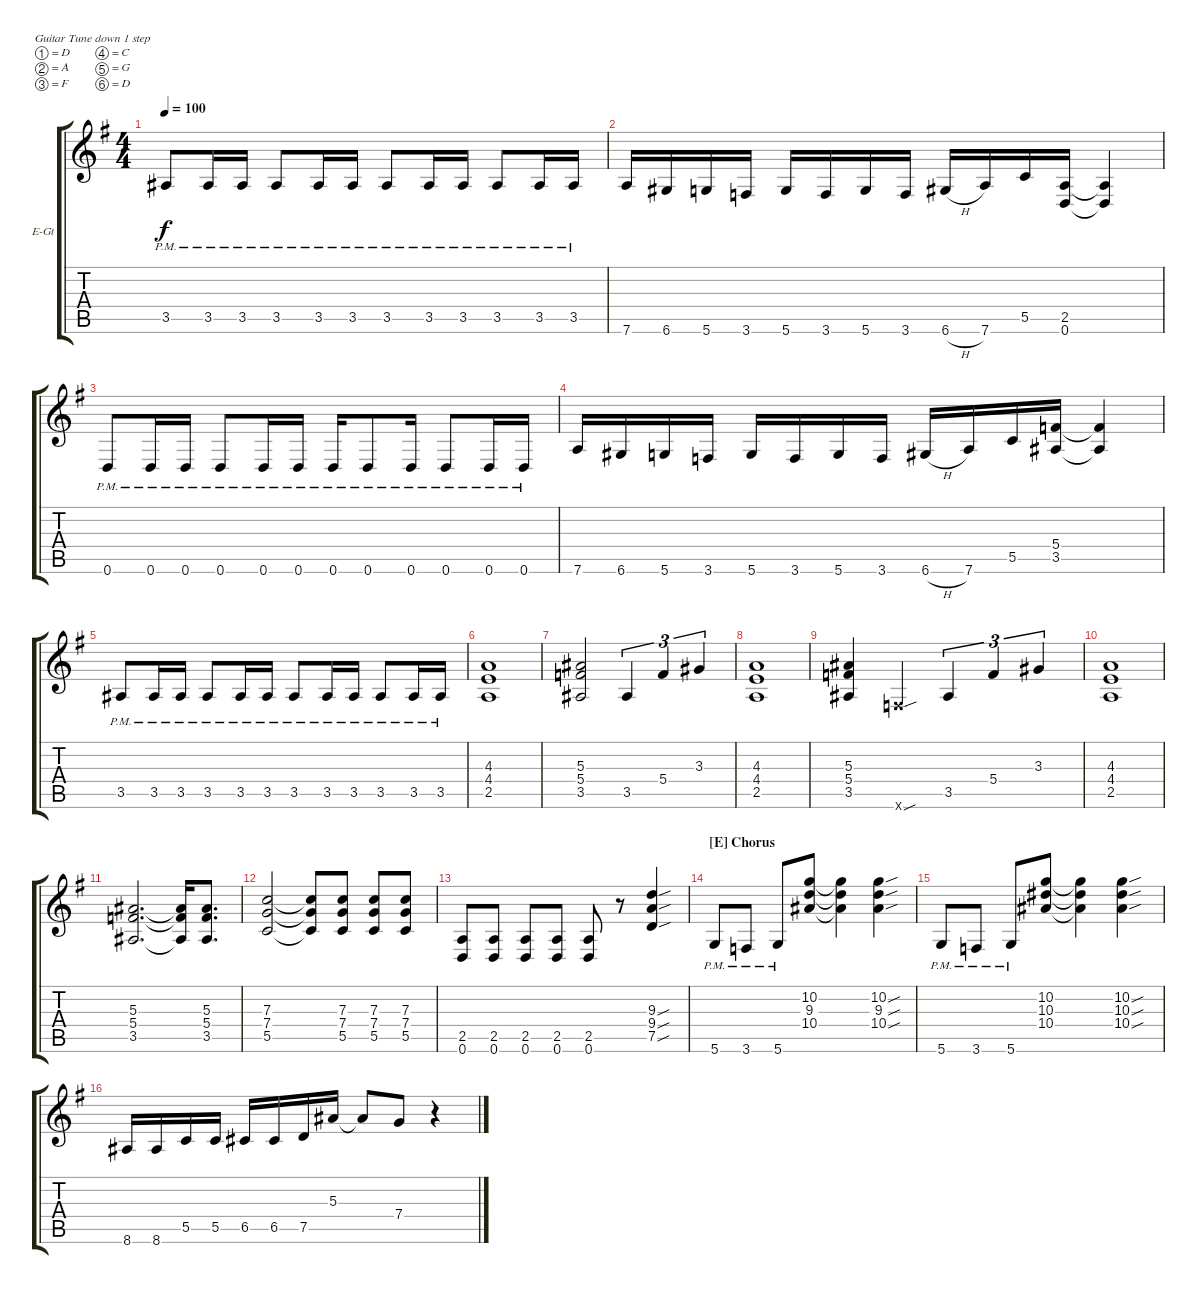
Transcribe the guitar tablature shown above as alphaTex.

\defaultSystemsLayout 4
\bracketExtendMode groupsimilarinstruments
\firstSystemTrackNameOrientation horizontal
\otherSystemsTrackNameOrientation horizontal
\track ("Guitar 2" "E-Gt") {instrument distortionguitar}
\staff {score tabs}
\tuning (D4 A3 F3 C3 G2 D2)
\ts (4 4)
\tempo 100
\clef g2
\scale
1.03909
\ks g
3.5{pm}.8{dy f} 3.5{pm}.16 3.5{pm}.16 3.5{pm}.8 3.5{pm}.16 3.5{pm}.16 3.5{pm}.8 3.5{pm}.16 3.5{pm}.16 3.5{pm}.8 3.5{pm}.16 3.5{pm}.16 |
\scale
0.960908 7.6.16 6.6.16 5.6.16 3.6.16 5.6.16 3.6.16 5.6.16 3.6.16 6.6{h}.16 7.6.16 5.5.16 (0.6 2.5).16 (0.6{t} 2.5{t}).4 |
\scale
1.03909 0.6{pm}.8 0.6{pm}.16 0.6{pm}.16 0.6{pm}.8 0.6{pm}.16 0.6{pm}.16 0.6{pm}.16 0.6{pm}.8 0.6{pm}.16 0.6{pm}.8 0.6{pm}.16 0.6{pm}.16 |
\scale
0.960908 7.6.16 6.6.16 5.6.16 3.6.16 5.6.16 3.6.16 5.6.16 3.6.16 6.6{h}.16 7.6.16 5.5.16 (3.5 5.4).16 (3.5{t} 5.4{t}).4 |
\scale
1.03909 3.5{pm}.8 3.5{pm}.16 3.5{pm}.16 3.5{pm}.8 3.5{pm}.16 3.5{pm}.16 3.5{pm}.8 3.5{pm}.16 3.5{pm}.16 3.5{pm}.8 3.5{pm}.16 3.5{pm}.16 |
\scale
0.960908 (2.5 4.4 4.3).1 |
\scale
1.03909 (3.5 5.4 5.3).2 3.5.4{tu (3 2)} 5.4.4{tu (3 2)} 3.3.4{tu (3 2)} |
\scale
0.960908 (2.5 4.4 4.3).1 |
\scale
1.03909 (3.5 5.4 5.3).4 3.6{sou x}.4 3.5.4{tu (3 2)} 5.4.4{tu (3 2)} 3.3.4{tu (3 2)} |
\scale
0.960908 (2.5 4.4 4.3).1 |
\scale
1.03909 (3.5 5.4 5.3).2{d} (3.5{t} 5.4{t} 5.3{t}).16 (3.5 5.4 5.3).8{d} |
\scale
0.960908 (5.5 7.4 7.3).2 (5.5{t} 7.4{t} 7.3{t}).8 (5.5 7.4 7.3).8 (5.5 7.4 7.3).8 (5.5 7.4 7.3).8 |
\scale
1.03909 (0.6 2.5).8 (0.6 2.5).8 (0.6 2.5).8 (0.6 2.5).8 (0.6 2.5).8 r.8 (7.5{sou} 9.4{sou} 9.3{sou}).4 |
\section ("E" "Chorus")
\scale
0.960908 5.6{pm}.8 3.6{pm}.8 5.6{pm}.8 (10.2 9.3 10.4).8 (10.2{t} 9.3{t} 10.4{t}).4 (10.2{sou} 9.3{sou} 10.4{sou}).4 |
\scale
1.03909 5.6{pm}.8 3.6{pm}.8 5.6{pm}.8 (10.2 10.3 10.4).8 (10.2{t} 10.3{t} 10.4{t}).4 (10.2{sou} 10.3{sou} 10.4{sou}).4 |
\scale
0.960908 8.6.16 8.6.16 5.5.16 5.5.16 6.5.16 6.5.16 7.5.16 5.3.16 5.3{t}.8 7.4.8 r.4
